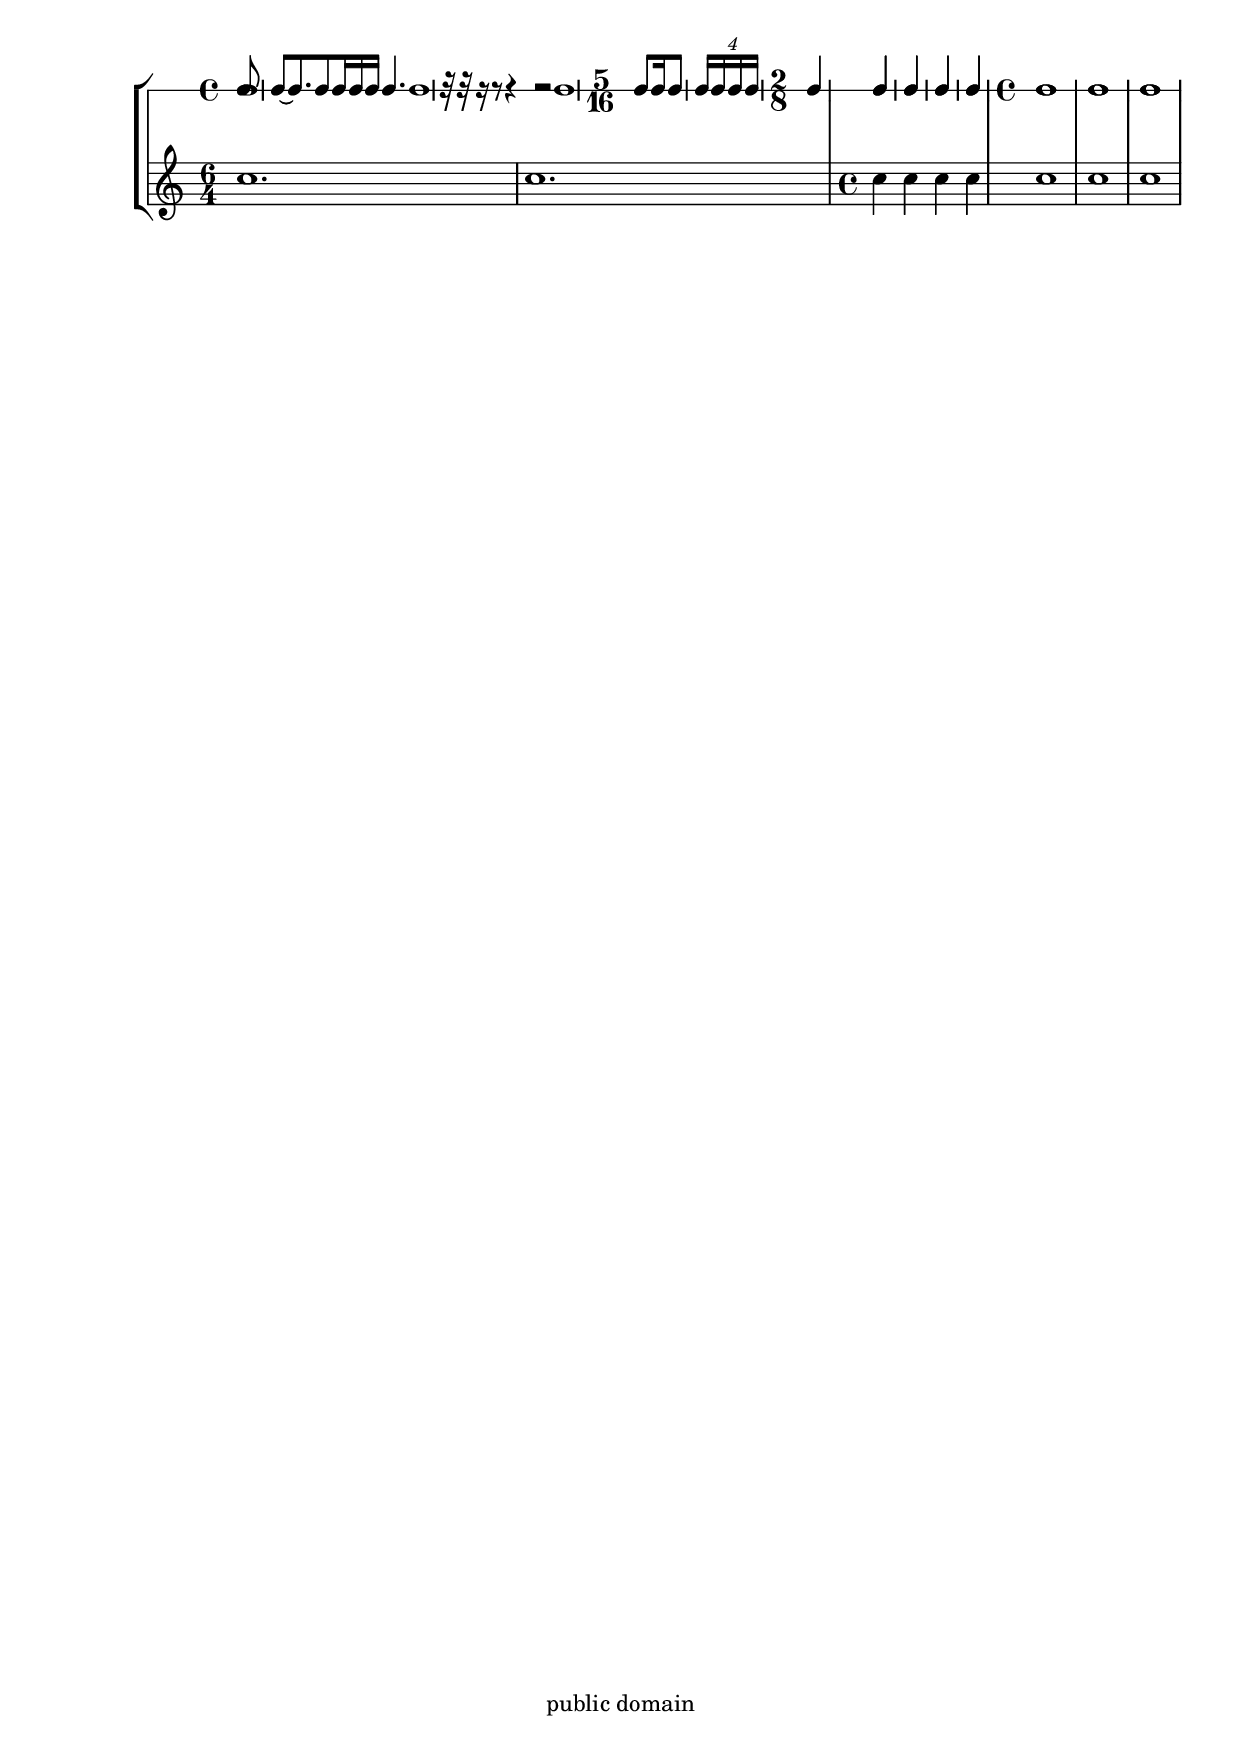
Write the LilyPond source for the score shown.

\version "1.5.68"
\header{
filename = 	 "rhythm.ly"
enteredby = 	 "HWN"
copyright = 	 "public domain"
TestedFeatures = 	 "multiple meters, beaming, unsynced bars, userdefd engravers"
}





ritme =  \notes\transpose c'' {
	\time  4/4
	\partial 8
	c8					|
	
	[a8~  a8. a8 a16 a16 a16] c4.		|	% watch the beams!
	 r32 r32 r16 r8 r4 r2			|
	\time   5/16

	% divide measure in 5 equal parts. Usually it 2+3 or 3+2
		
	[c8 c16 c8 ]				|	% watch THIS!
	 \times 5/4 { [ c16 c16 c16 c16] } |
	\time   2/8
	c4 				|
	c4	c4	c4	c4
	\time 4/4
	c1 c1 c1
	
%	[c16 c16 c16 c16 ]			|
%	[c16 c16 c16 c16 c16 ]			|
%	[c16 c16 c16 c16 c16 ]			|	
	
	 }
	

another =  
	\notes \relative c'' { \time 6/4 
		c1.  c1. \time 4/4c4 c4 c4 c4  c1 c1 c1
	 }


yanother =  
	\notes{ \time 4/4 
		c1 c1 c1 c4 c4 c4 c4  c1 c1 c1
	 }


\score{
	\context StaffGroup <
		\ritme
		\another
		\context RhythmicStaff {
			\yanother
		}
	>
	
	\paper{

	%% remove Timing_engraver and Bar_number_engraver
 \translator {
 \ScoreContext
 \remove "Timing_engraver"
  }
  \translator {
  \RhythmicStaffContext
  \consists "Timing_engraver"
  }
  \translator{
  \StaffContext
  \consists "Timing_engraver"
  }
	}
}
